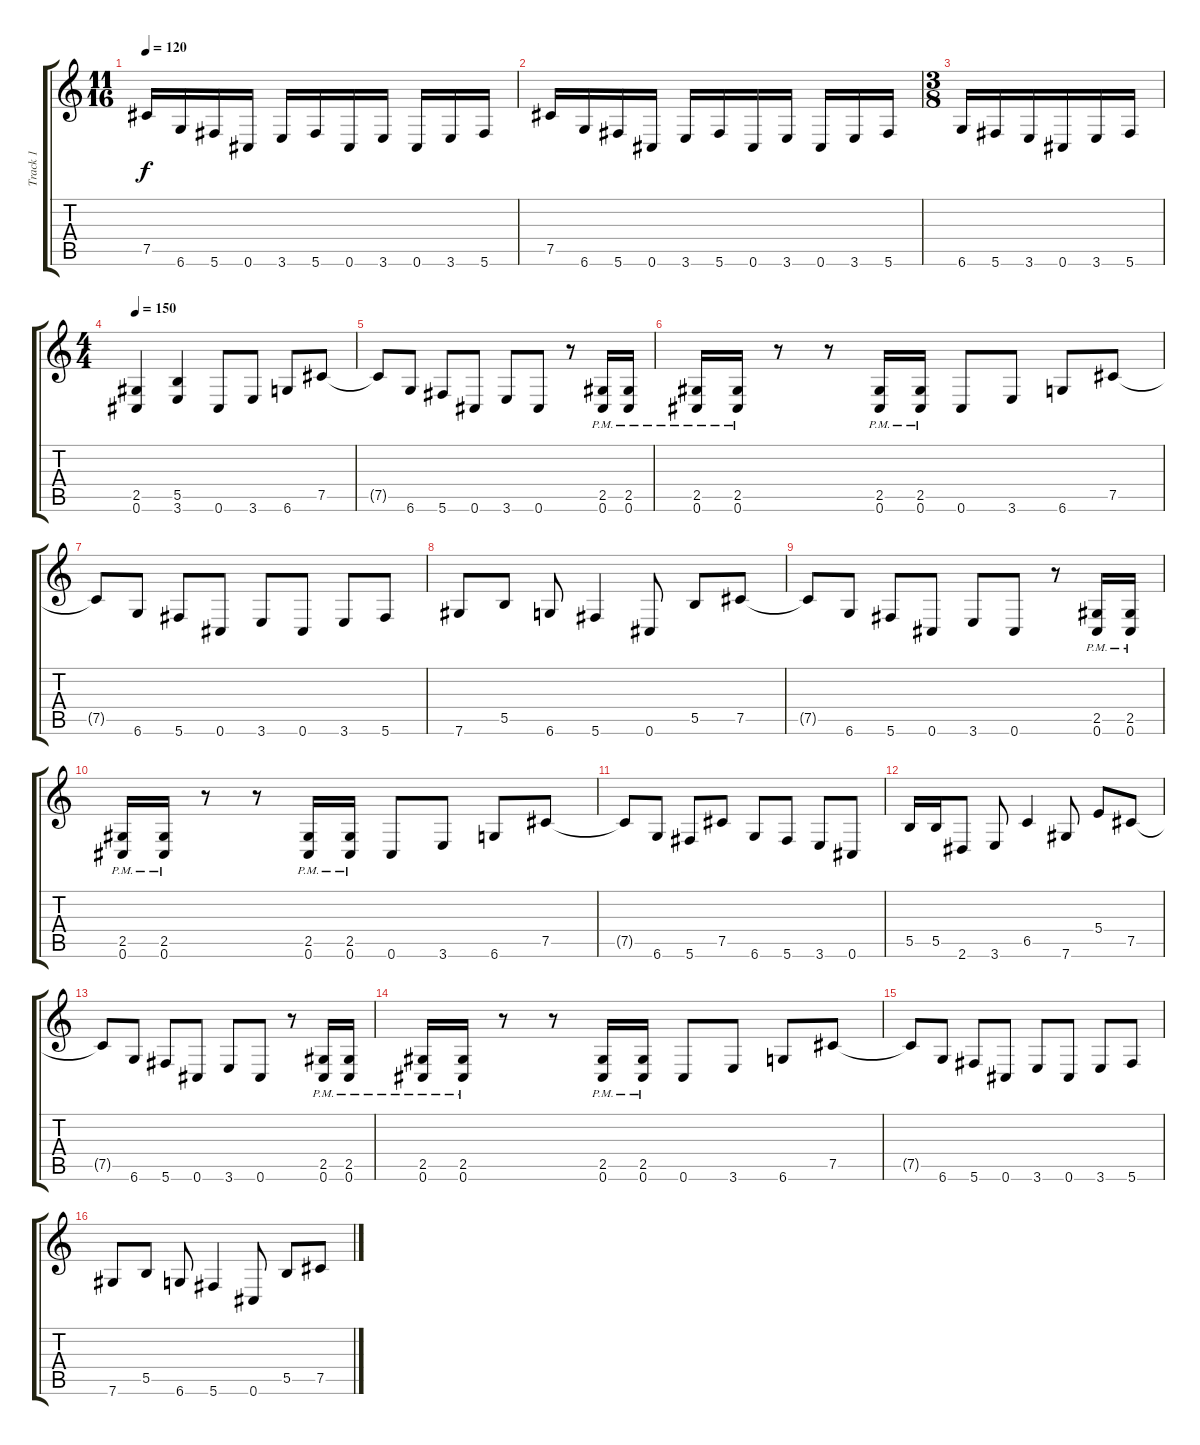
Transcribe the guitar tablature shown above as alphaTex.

\track ("Track 1" "Track 1") {instrument distortionguitar}
\staff {score tabs}
\tuning (Db4 Ab3 E3 B2 Gb2 Db2) {hide}
\ts (11 16)
\tempo 120
\clef g2
\ks c
7.5.16{dy f} 6.6.16 5.6.16 0.6.16 3.6.16 5.6.16 0.6.16 3.6.16 0.6.16 3.6.16 5.6.16 |
7.5.16 6.6.16 5.6.16 0.6.16 3.6.16 5.6.16 0.6.16 3.6.16 0.6.16 3.6.16 5.6.16 |
\ts (3 8)
6.6.16 5.6.16 3.6.16 0.6.16 3.6.16 5.6.16 |
\ts (4 4)
\tempo 150
(2.5 0.6).4 (5.5 3.6).4 0.6.8 3.6.8 6.6.8 7.5.8 |
7.5{t}.8 6.6.8 5.6.8 0.6.8 3.6.8 0.6.8 r.8 (2.5{pm} 0.6{pm}).16 (2.5{pm} 0.6{pm}).16 |
(2.5{pm} 0.6{pm}).16 (2.5{pm} 0.6{pm}).16 r.8 r.8 (2.5{pm} 0.6{pm}).16 (2.5{pm} 0.6{pm}).16 0.6.8 3.6.8 6.6.8 7.5.8 |
7.5{t}.8 6.6.8 5.6.8 0.6.8 3.6.8 0.6.8 3.6.8 5.6.8 |
7.6.8 5.5.8 6.6.8 5.6.4 0.6.8 5.5.8 7.5.8 |
7.5{t}.8 6.6.8 5.6.8 0.6.8 3.6.8 0.6.8 r.8 (2.5{pm} 0.6{pm}).16 (2.5{pm} 0.6{pm}).16 |
(2.5{pm} 0.6{pm}).16 (2.5{pm} 0.6{pm}).16 r.8 r.8 (2.5{pm} 0.6{pm}).16 (2.5{pm} 0.6{pm}).16 0.6.8 3.6.8 6.6.8 7.5.8 |
7.5{t}.8 6.6.8 5.6.8 7.5.8 6.6.8 5.6.8 3.6.8 0.6.8 |
5.5.16 5.5.16 2.6.8 3.6.8 6.5.4 7.6.8 5.4.8 7.5.8 |
7.5{t}.8 6.6.8 5.6.8 0.6.8 3.6.8 0.6.8 r.8 (2.5{pm} 0.6{pm}).16 (2.5{pm} 0.6{pm}).16 |
(2.5{pm} 0.6{pm}).16 (2.5{pm} 0.6{pm}).16 r.8 r.8 (2.5{pm} 0.6{pm}).16 (2.5{pm} 0.6{pm}).16 0.6.8 3.6.8 6.6.8 7.5.8 |
7.5{t}.8 6.6.8 5.6.8 0.6.8 3.6.8 0.6.8 3.6.8 5.6.8 |
7.6.8 5.5.8 6.6.8 5.6.4 0.6.8 5.5.8 7.5.8
